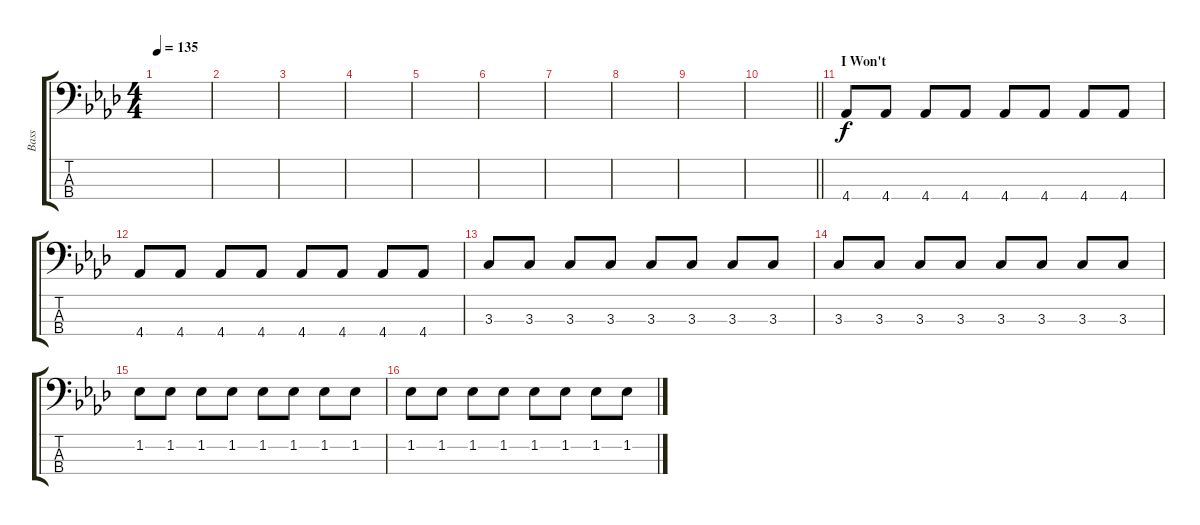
\track ("Bass" "Bass") {instrument electricbassfinger}
\staff {score tabs}
\tuning (G2 D2 A1 E1) {hide}
\ts (4 4)
\tempo 135
\clef f4
\ks ab
|
|
|
|
|
|
|
|
|
\barLineRight lightlight
|
\section ("" "I Won't")
4.4.8 4.4.8 4.4.8 4.4.8 4.4.8 4.4.8 4.4.8 4.4.8 |
4.4.8 4.4.8 4.4.8 4.4.8 4.4.8 4.4.8 4.4.8 4.4.8 |
3.3.8 3.3.8 3.3.8 3.3.8 3.3.8 3.3.8 3.3.8 3.3.8 |
3.3.8 3.3.8 3.3.8 3.3.8 3.3.8 3.3.8 3.3.8 3.3.8 |
1.2.8 1.2.8 1.2.8 1.2.8 1.2.8 1.2.8 1.2.8 1.2.8 |
1.2.8 1.2.8 1.2.8 1.2.8 1.2.8 1.2.8 1.2.8 1.2.8
